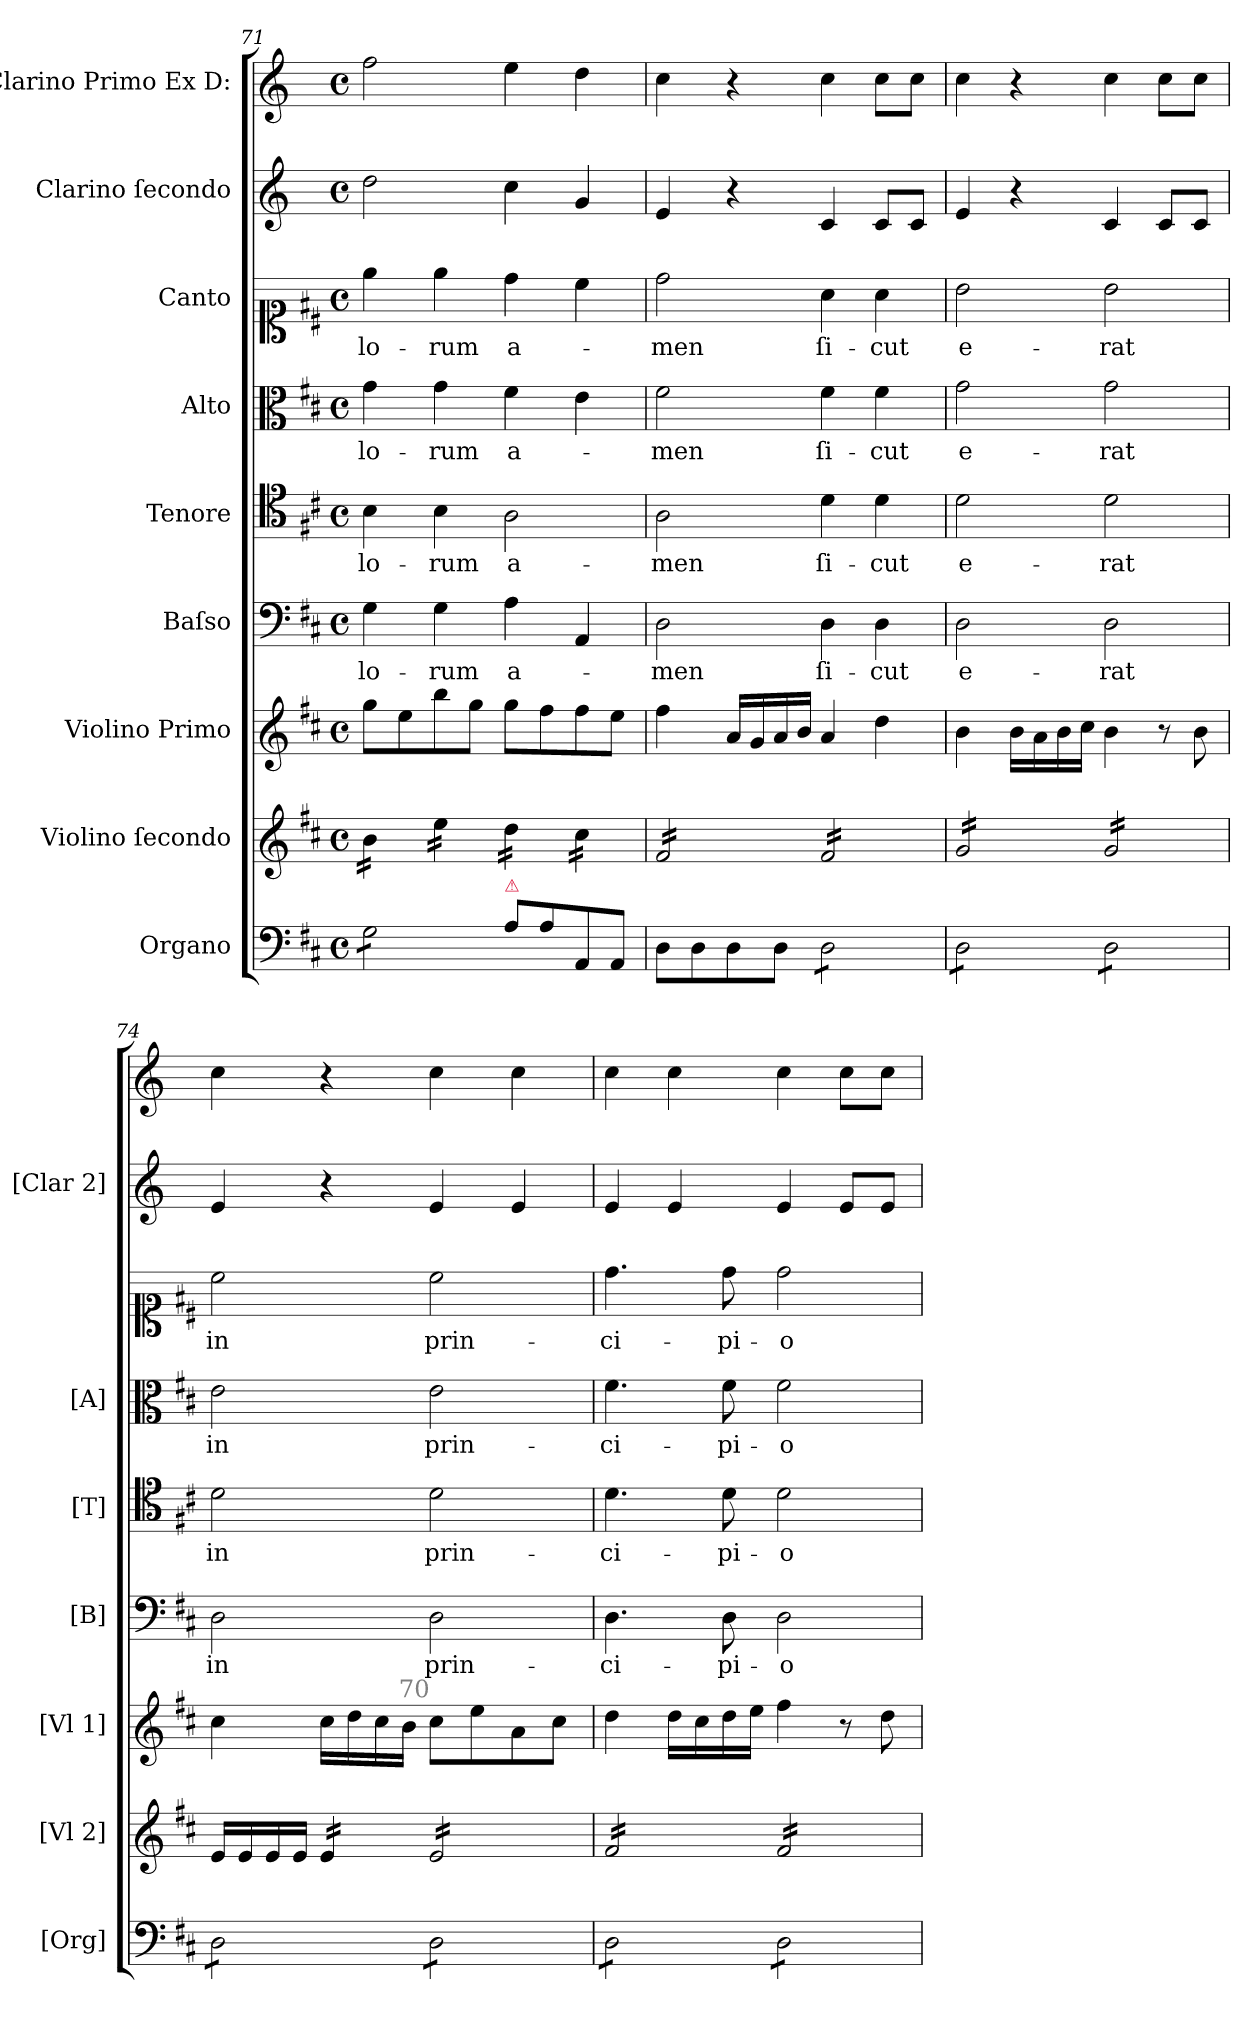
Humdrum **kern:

**kern	**kern	**kern	**kern	**text	**kern	**text	**kern	**text	**kern	**text	**kern	**kern
*part9	*part8	*part7	*part6	*part6	*part5	*part5	*part4	*part4	*part3	*part3	*part2	*part1
*staff9	*staff8	*staff7	*staff6	*staff6	*staff5	*staff5	*staff4	*staff4	*staff3	*staff3	*staff2	*staff1
*I"Organo	*I"Violino ſecondo	*I"Violino Primo	*I"Baſso	*	*I"Tenore	*	*I"Alto	*	*I"Canto	*	*I"Clarino ſecondo	*I"Clarino Primo Ex D:
*I'[Org]	*I'[Vl 2]	*I'[Vl 1]	*I'[B]	*	*I'[T]	*	*I'[A]	*	*	*	*I'[Clar 2]	*
*clefF4	*clefG2	*clefG2	*clefF4	*	*clefC4	*	*clefC3	*	*clefC1	*	*clefG2	*clefG2
*	*	*	*	*	*	*	*	*	*	*	*ITrd-1c-2	*ITrd-1c-2
*k[f#c#]	*k[f#c#]	*k[f#c#]	*k[f#c#]	*	*k[f#c#]	*	*k[f#c#]	*	*k[f#c#]	*	*k[f#c#]	*k[f#c#]
*M4/4	*M4/4	*M4/4	*M4/4	*	*M4/4	*	*M4/4	*	*M4/4	*	*M4/4	*M4/4
*met(c)	*met(c)	*met(c)	*met(c)	*	*met(c)	*	*met(c)	*	*met(c)	*	*met(c)	*met(c)
=71	=71	=71	=71	=71	=71	=71	=71	=71	=71	=71	=71	=71
*tremolo	*	*	*	*	*	*	*	*	*	*	*	*
*	*tremolo	*	*	*	*	*	*	*	*	*	*	*
8G\L	16b\LL	8gg\L	4G\	-lo-	4B\	-lo-	4g\	-lo-	4ee\	-lo-	2ee\	2gg\
.	16b\	.	.	.	.	.	.	.	.	.	.	.
8G\	16b\	8ee\	.	.	.	.	.	.	.	.	.	.
.	16b\JJ	.	.	.	.	.	.	.	.	.	.	.
8G\	16ee\LL	8bb\	4G\	-rum	4B\	-rum	4g\	-rum	4ee\	-rum	.	.
.	16ee\	.	.	.	.	.	.	.	.	.	.	.
8G\J	16ee\	8gg\J	.	.	.	.	.	.	.	.	.	.
*Xtremolo	*	*	*	*	*	*	*	*	*	*	*	*
.	16ee\JJ	.	.	.	.	.	.	.	.	.	.	.
!LO:TX:a:color=crimson:t=⚠	!	!	!	!	!	!	!	!	!	!	!	!
8A\L	16dd\LL	8gg\L	4A\	a-	2A\	a-	4f#\	a-	4dd\	a-	4dd\	4ff#\
.	16dd\	.	.	.	.	.	.	.	.	.	.	.
8A\	16dd\	8ff#\	.	.	.	.	.	.	.	.	.	.
.	16dd\JJ	.	.	.	.	.	.	.	.	.	.	.
8AA/	16cc#\LL	8ff#\	4AA/	.	.	.	4e\	.	4cc#\	.	4a/	4ee\
.	16cc#\	.	.	.	.	.	.	.	.	.	.	.
8AA/J	16cc#\	8ee\J	.	.	.	.	.	.	.	.	.	.
.	16cc#\JJ	.	.	.	.	.	.	.	.	.	.	.
=72	=72	=72	=72	=72	=72	=72	=72	=72	=72	=72	=72	=72
8D\L	16f#/LL	4ff#\	2D\	-men	2A\	-men	2f#\	-men	2dd\	-men	4f#/	4dd\
.	16f#/	.	.	.	.	.	.	.	.	.	.	.
8D\	16f#/	.	.	.	.	.	.	.	.	.	.	.
.	16f#/	.	.	.	.	.	.	.	.	.	.	.
8D\	16f#/	16a/LL	.	.	.	.	.	.	.	.	4r	4r
.	16f#/	16g/	.	.	.	.	.	.	.	.	.	.
8D\J	16f#/	16a/	.	.	.	.	.	.	.	.	.	.
.	16f#/JJ	16b/JJ	.	.	.	.	.	.	.	.	.	.
*tremolo	*	*	*	*	*	*	*	*	*	*	*	*
8D\L	16f#/LL	4a/	4D\	ſi-	4d\	ſi-	4f#\	ſi-	4a\	ſi-	4d/	4dd\
.	16f#/	.	.	.	.	.	.	.	.	.	.	.
8D\	16f#/	.	.	.	.	.	.	.	.	.	.	.
.	16f#/	.	.	.	.	.	.	.	.	.	.	.
8D\	16f#/	4dd\	4D\	-cut	4d\	-cut	4f#\	-cut	4a\	-cut	8d/L	8dd\L
.	16f#/	.	.	.	.	.	.	.	.	.	.	.
8D\J	16f#/	.	.	.	.	.	.	.	.	.	8d/J	8dd\J
.	16f#/JJ	.	.	.	.	.	.	.	.	.	.	.
=73	=73	=73	=73	=73	=73	=73	=73	=73	=73	=73	=73	=73
8D\L	16g/LL	4b\	2D\	e-	2d\	e-	2g\	e-	2b\	e-	4f#/	4dd\
.	16g/	.	.	.	.	.	.	.	.	.	.	.
8D\	16g/	.	.	.	.	.	.	.	.	.	.	.
.	16g/	.	.	.	.	.	.	.	.	.	.	.
8D\	16g/	16b\LL	.	.	.	.	.	.	.	.	4r	4r
.	16g/	16a\	.	.	.	.	.	.	.	.	.	.
8D\J	16g/	16b\	.	.	.	.	.	.	.	.	.	.
.	16g/JJ	16cc#\JJ	.	.	.	.	.	.	.	.	.	.
8D\L	16g/LL	4b\	2D\	-rat	2d\	-rat	2g\	-rat	2b\	-rat	4d/	4dd\
.	16g/	.	.	.	.	.	.	.	.	.	.	.
8D\	16g/	.	.	.	.	.	.	.	.	.	.	.
.	16g/	.	.	.	.	.	.	.	.	.	.	.
8D\	16g/	8r	.	.	.	.	.	.	.	.	8d/L	8dd\L
.	16g/	.	.	.	.	.	.	.	.	.	.	.
8D\J	16g/	8b\	.	.	.	.	.	.	.	.	8d/J	8dd\J
.	16g/JJ	.	.	.	.	.	.	.	.	.	.	.
*	*Xtremolo	*	*	*	*	*	*	*	*	*	*	*
=74	=74	=74	=74	=74	=74	=74	=74	=74	=74	=74	=74	=74
8D\L	16e/LL	4cc#\	2D\	in	2d\	in	2e\	in	2cc#\	in	4f#/	4dd\
.	16e/	.	.	.	.	.	.	.	.	.	.	.
8D\	16e/	.	.	.	.	.	.	.	.	.	.	.
.	16e/JJ	.	.	.	.	.	.	.	.	.	.	.
*	*tremolo	*	*	*	*	*	*	*	*	*	*	*
8D\	16e/LL	16cc#\LL	.	.	.	.	.	.	.	.	4r	4r
.	16e/	16dd\	.	.	.	.	.	.	.	.	.	.
8D\J	16e/	16cc#\	.	.	.	.	.	.	.	.	.	.
.	16e/JJ	16b\JJ	.	.	.	.	.	.	.	.	.	.
!	!	!LO:TX:a:rj:color=gray:t=70	!	!	!	!	!	!	!	!	!	!
8D\L	16e/LL	8cc#\L	2D\	prin-	2d\	prin-	2e\	prin-	2cc#\	prin-	4f#/	4dd\
.	16e/	.	.	.	.	.	.	.	.	.	.	.
8D\	16e/	8ee\	.	.	.	.	.	.	.	.	.	.
.	16e/	.	.	.	.	.	.	.	.	.	.	.
8D\	16e/	8a\	.	.	.	.	.	.	.	.	4f#/	4dd\
.	16e/	.	.	.	.	.	.	.	.	.	.	.
8D\J	16e/	8cc#\J	.	.	.	.	.	.	.	.	.	.
.	16e/JJ	.	.	.	.	.	.	.	.	.	.	.
=75	=75	=75	=75	=75	=75	=75	=75	=75	=75	=75	=75	=75
8D\L	16f#/LL	4dd\	4.D\	-ci-	4.d\	-ci-	4.f#\	-ci-	4.dd\	-ci-	4f#/	4dd\
.	16f#/	.	.	.	.	.	.	.	.	.	.	.
8D\	16f#/	.	.	.	.	.	.	.	.	.	.	.
.	16f#/	.	.	.	.	.	.	.	.	.	.	.
8D\	16f#/	16dd\LL	.	.	.	.	.	.	.	.	4f#/	4dd\
.	16f#/	16cc#\	.	.	.	.	.	.	.	.	.	.
8D\J	16f#/	16dd\	8D\	-pi-	8d\	-pi-	8f#\	-pi-	8dd\	-pi-	.	.
.	16f#/JJ	16ee\JJ	.	.	.	.	.	.	.	.	.	.
8D\L	16f#/LL	4ff#\	2D\	-o	2d\	-o	2f#\	-o	2dd\	-o	4f#/	4dd\
.	16f#/	.	.	.	.	.	.	.	.	.	.	.
8D\	16f#/	.	.	.	.	.	.	.	.	.	.	.
.	16f#/	.	.	.	.	.	.	.	.	.	.	.
8D\	16f#/	8r	.	.	.	.	.	.	.	.	8f#/L	8dd\L
.	16f#/	.	.	.	.	.	.	.	.	.	.	.
8D\J	16f#/	8dd\	.	.	.	.	.	.	.	.	8f#/J	8dd\J
*Xtremolo	*	*	*	*	*	*	*	*	*	*	*	*
.	16f#/JJ	.	.	.	.	.	.	.	.	.	.	.
*	*Xtremolo	*	*	*	*	*	*	*	*	*	*	*
=	=	=	=	=	=	=	=	=	=	=	=	=
*-	*-	*-	*-	*-	*-	*-	*-	*-	*-	*-	*-	*-
